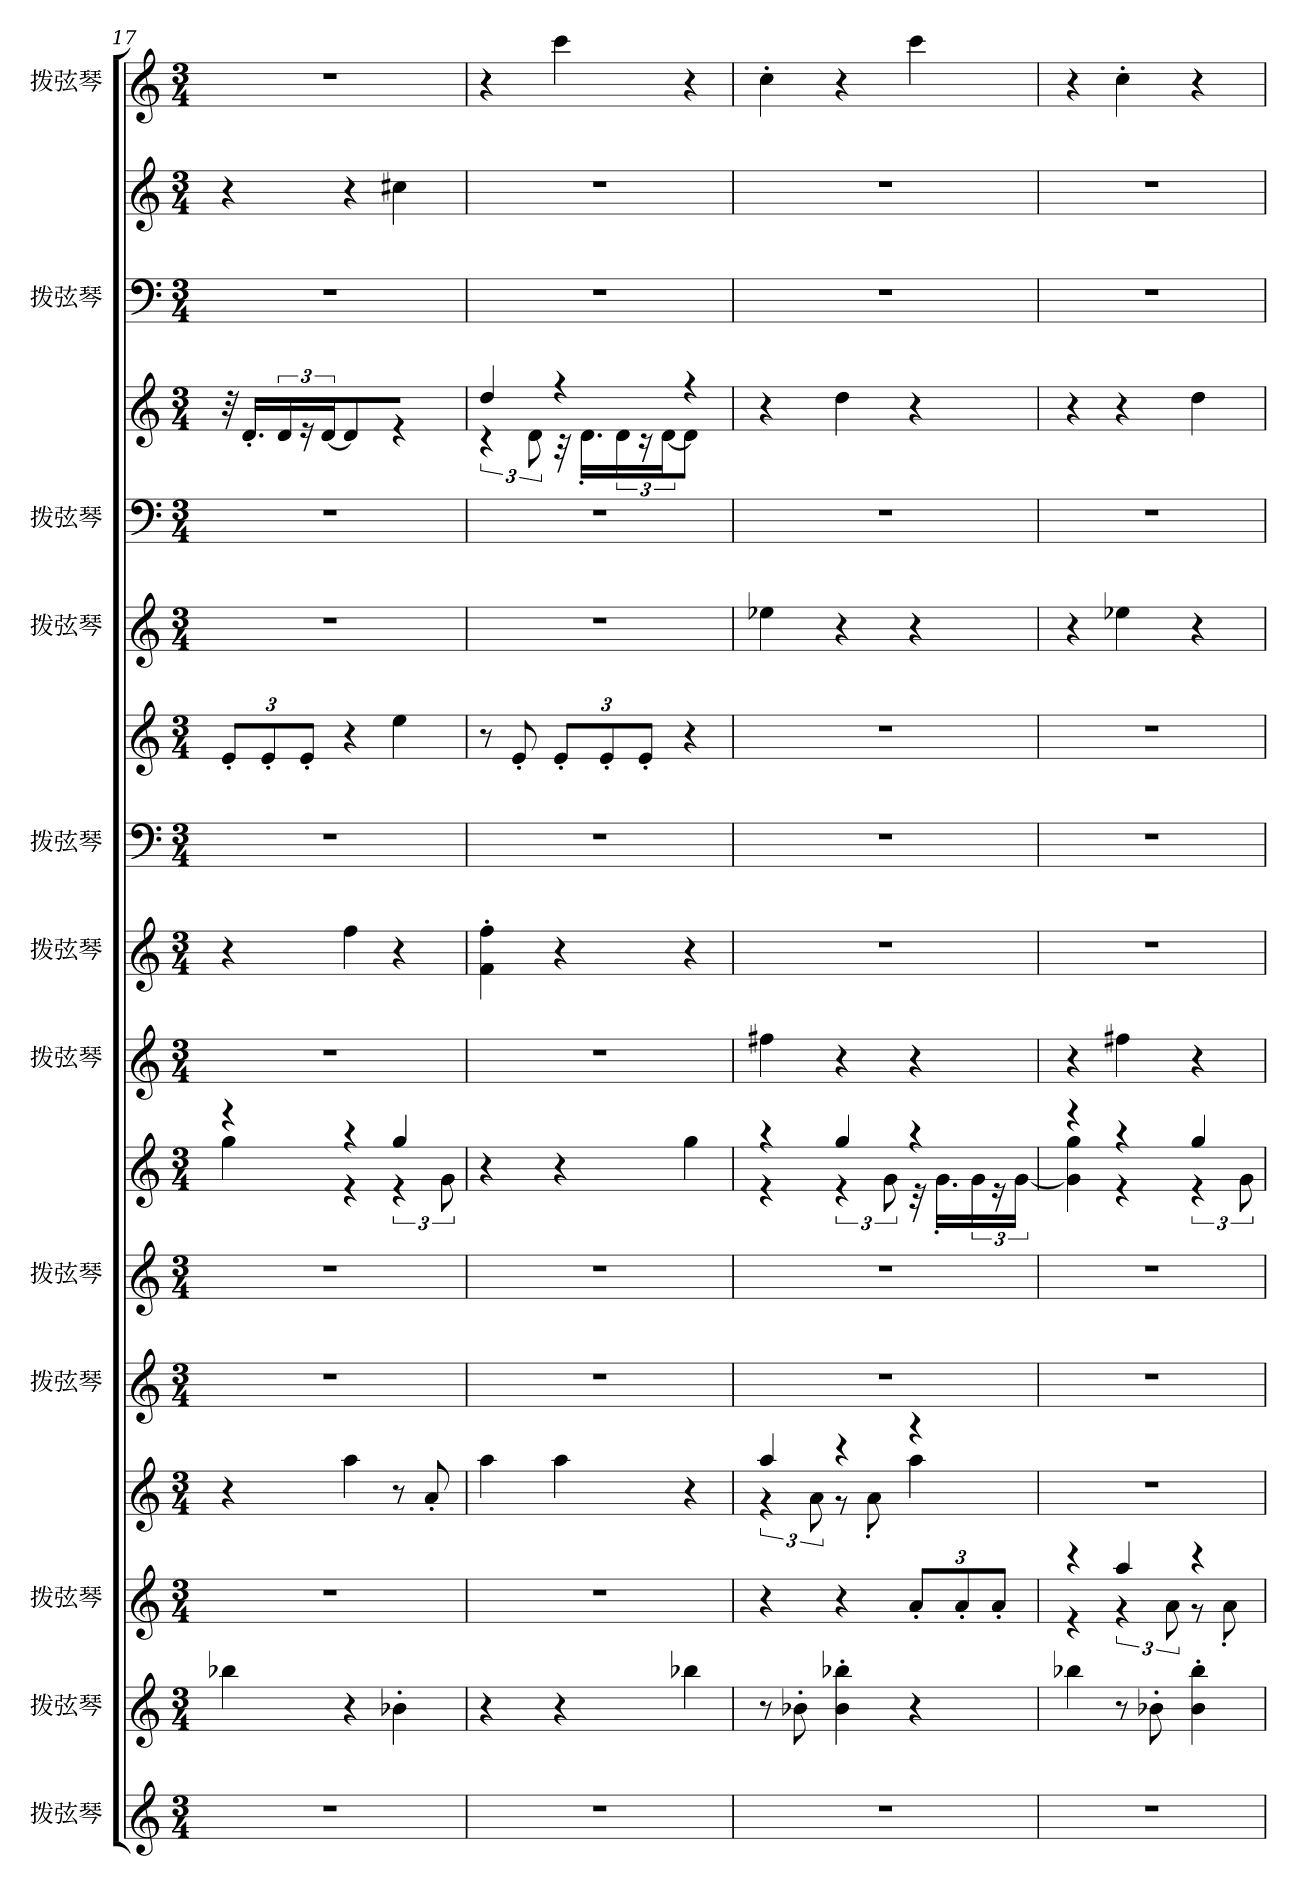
**kern	**kern	**kern	**kern	**kern	**kern	**kern	**kern	**kern	**kern	**kern	**kern	**kern	**kern	**kern	**kern	**kern
*part12	*part11	*part10	*part10	*part9	*part8	*part8	*part7	*part6	*part5	*part5	*part4	*part3	*part3	*part2	*part2	*part1
*staff17	*staff16	*staff15	*staff14	*staff13	*staff12	*staff11	*staff10	*staff9	*staff8	*staff7	*staff6	*staff5	*staff4	*staff3	*staff2	*staff1
*I"拨弦琴	*I"拨弦琴	*I"拨弦琴	*	*I"拨弦琴	*I"拨弦琴	*	*I"拨弦琴	*I"拨弦琴	*I"拨弦琴	*	*I"拨弦琴	*I"拨弦琴	*	*I"拨弦琴	*	*I"拨弦琴
*clefG2	*clefG2	*clefG2	*clefG2	*clefG2	*clefG2	*clefG2	*clefG2	*clefG2	*clefF4	*clefG2	*clefG2	*clefF4	*clefG2	*clefF4	*clefG2	*clefG2
*k[]	*k[]	*k[]	*k[]	*k[]	*k[]	*k[]	*k[]	*k[]	*k[]	*k[]	*k[]	*k[]	*k[]	*k[]	*k[]	*k[]
*M3/4	*M3/4	*M3/4	*M3/4	*M3/4	*M3/4	*M3/4	*M3/4	*M3/4	*M3/4	*M3/4	*M3/4	*M3/4	*M3/4	*M3/4	*M3/4	*M3/4
=17	=17	=17	=17	=17	=17	=17	=17	=17	=17	=17	=17	=17	=17	=17	=17	=17
*	*	*	*	*	*	*^	*	*	*	*	*	*	*	*	*	*
*	*	*	*	*	*	*	*	*	*	*	*Xbrackettup	*	*	*	*	*	*
2.r	4bb-X\	2.r	4r	2.r	2.r	4r	4gg\	2.r	4r	2.r	12e'/L	2.r	2.r	32r	2.r	4r	2.r
.	.	.	.	.	.	.	.	.	.	.	.	.	.	16.d'/LL	.	.	.
.	.	.	.	.	.	.	.	.	.	.	12e'/	.	.	.	.	.	.
.	.	.	.	.	.	.	.	.	.	.	.	.	.	24d/JJ	.	.	.
.	.	.	.	.	.	.	.	.	.	.	12e'/J	.	.	24r	.	.	.
.	.	.	.	.	.	.	.	.	.	.	.	.	.	[24d/	.	.	.
.	4r	.	4aa\	.	.	4r	4r	.	4ff\	.	4r	.	.	4d/]	.	4r	.
.	4b-X'\	.	8r	.	.	4gg/	6r	.	4r	.	4ee\	.	.	4r	.	4cc#X\	.
.	.	.	8a'/	.	.	.	.	.	.	.	.	.	.	.	.	.	.
.	.	.	.	.	.	.	12g\	.	.	.	.	.	.	.	.	.	.
*	*	*	*	*	*	*v	*v	*	*	*	*	*	*	*	*	*	*
=18	=18	=18	=18	=18	=18	=18	=18	=18	=18	=18	=18	=18	=18	=18	=18	=18
*	*	*	*	*	*	*	*	*	*	*	*	*	*^	*	*	*
2.r	4r	2.r	4aa\	2.r	2.r	4r	2.r	4f\' 4ff\'	2.r	8r	2.r	2.r	4dd/	6r	2.r	2.r	4r
.	.	.	.	.	.	.	.	.	.	8e'/	.	.	.	.	.	.	.
.	.	.	.	.	.	.	.	.	.	.	.	.	.	12d\	.	.	.
.	4r	.	4aa\	.	.	4r	.	4r	.	12e'/L	.	.	4r	32r	.	.	4ccc\
.	.	.	.	.	.	.	.	.	.	.	.	.	.	16.d'\LL	.	.	.
.	.	.	.	.	.	.	.	.	.	12e'/	.	.	.	.	.	.	.
.	.	.	.	.	.	.	.	.	.	.	.	.	.	24d\JJ	.	.	.
.	.	.	.	.	.	.	.	.	.	12e'/J	.	.	.	24r	.	.	.
.	.	.	.	.	.	.	.	.	.	.	.	.	.	[24d\	.	.	.
.	4bb-X\	.	4r	.	.	4gg\	.	4r	.	4r	.	.	4r	4d\]	.	.	4r
*	*	*	*	*	*	*	*	*	*	*	*	*	*v	*v	*	*	*
=19	=19	=19	=19	=19	=19	=19	=19	=19	=19	=19	=19	=19	=19	=19	=19	=19
*	*	*	*^	*	*	*^	*	*	*	*	*	*	*	*	*	*
2.r	8r	4r	4aa/	6r	2.r	2.r	4r	4r	4ff#X\	2.r	2.r	2.r	4ee-X\	2.r	4r	2.r	2.r	4cc'\
.	8b-X'\	.	.	.	.	.	.	.	.	.	.	.	.	.	.	.	.	.
.	.	.	.	12a\	.	.	.	.	.	.	.	.	.	.	.	.	.	.
.	4b-\' 4bb-X\'	4r	4r	8r	.	.	4gg/	6r	4r	.	.	.	4r	.	4dd\	.	.	4r
.	.	.	.	8a'\	.	.	.	.	.	.	.	.	.	.	.	.	.	.
.	.	.	.	.	.	.	.	12g\	.	.	.	.	.	.	.	.	.	.
*	*	*Xbrackettup	*	*	*	*	*	*	*	*	*	*	*	*	*	*	*	*
.	4r	12a'/L	4r	4aa\	.	.	4r	32r	4r	.	.	.	4r	.	4r	.	.	4ccc\
.	.	.	.	.	.	.	.	16.g'\LL	.	.	.	.	.	.	.	.	.	.
.	.	12a'/	.	.	.	.	.	.	.	.	.	.	.	.	.	.	.	.
.	.	.	.	.	.	.	.	24g\JJ	.	.	.	.	.	.	.	.	.	.
.	.	12a'/J	.	.	.	.	.	24r	.	.	.	.	.	.	.	.	.	.
.	.	.	.	.	.	.	.	[24g\	.	.	.	.	.	.	.	.	.	.
*	*	*	*v	*v	*	*	*	*	*	*	*	*	*	*	*	*	*	*
!!LO:PB:g=z
=20	=20	=20	=20	=20	=20	=20	=20	=20	=20	=20	=20	=20	=20	=20	=20	=20	=20
*	*	*^	*	*	*	*	*	*	*	*	*	*	*	*	*	*	*
2.r	4bb-X\	4r	4r	2.r	2.r	2.r	4r	4g\] 4gg\	4r	2.r	2.r	2.r	4r	2.r	4r	2.r	2.r	4r
*	*	*	*brackettup	*	*	*	*	*	*	*	*	*	*	*	*	*	*	*
.	8r	4aa/	6r	.	.	.	4r	4r	4ff#X\	.	.	.	4ee-X\	.	4r	.	.	4cc'\
.	8b-X'\	.	.	.	.	.	.	.	.	.	.	.	.	.	.	.	.	.
.	.	.	12a\	.	.	.	.	.	.	.	.	.	.	.	.	.	.	.
.	4b-\' 4bb-\'	4r	8r	.	.	.	4gg/	6r	4r	.	.	.	4r	.	4dd\	.	.	4r
.	.	.	8a'\	.	.	.	.	.	.	.	.	.	.	.	.	.	.	.
.	.	.	.	.	.	.	.	12g\	.	.	.	.	.	.	.	.	.	.
*	*	*v	*v	*	*	*	*v	*v	*	*	*	*	*	*	*	*	*	*
=	=	=	=	=	=	=	=	=	=	=	=	=	=	=	=	=
*-	*-	*-	*-	*-	*-	*-	*-	*-	*-	*-	*-	*-	*-	*-	*-	*-
